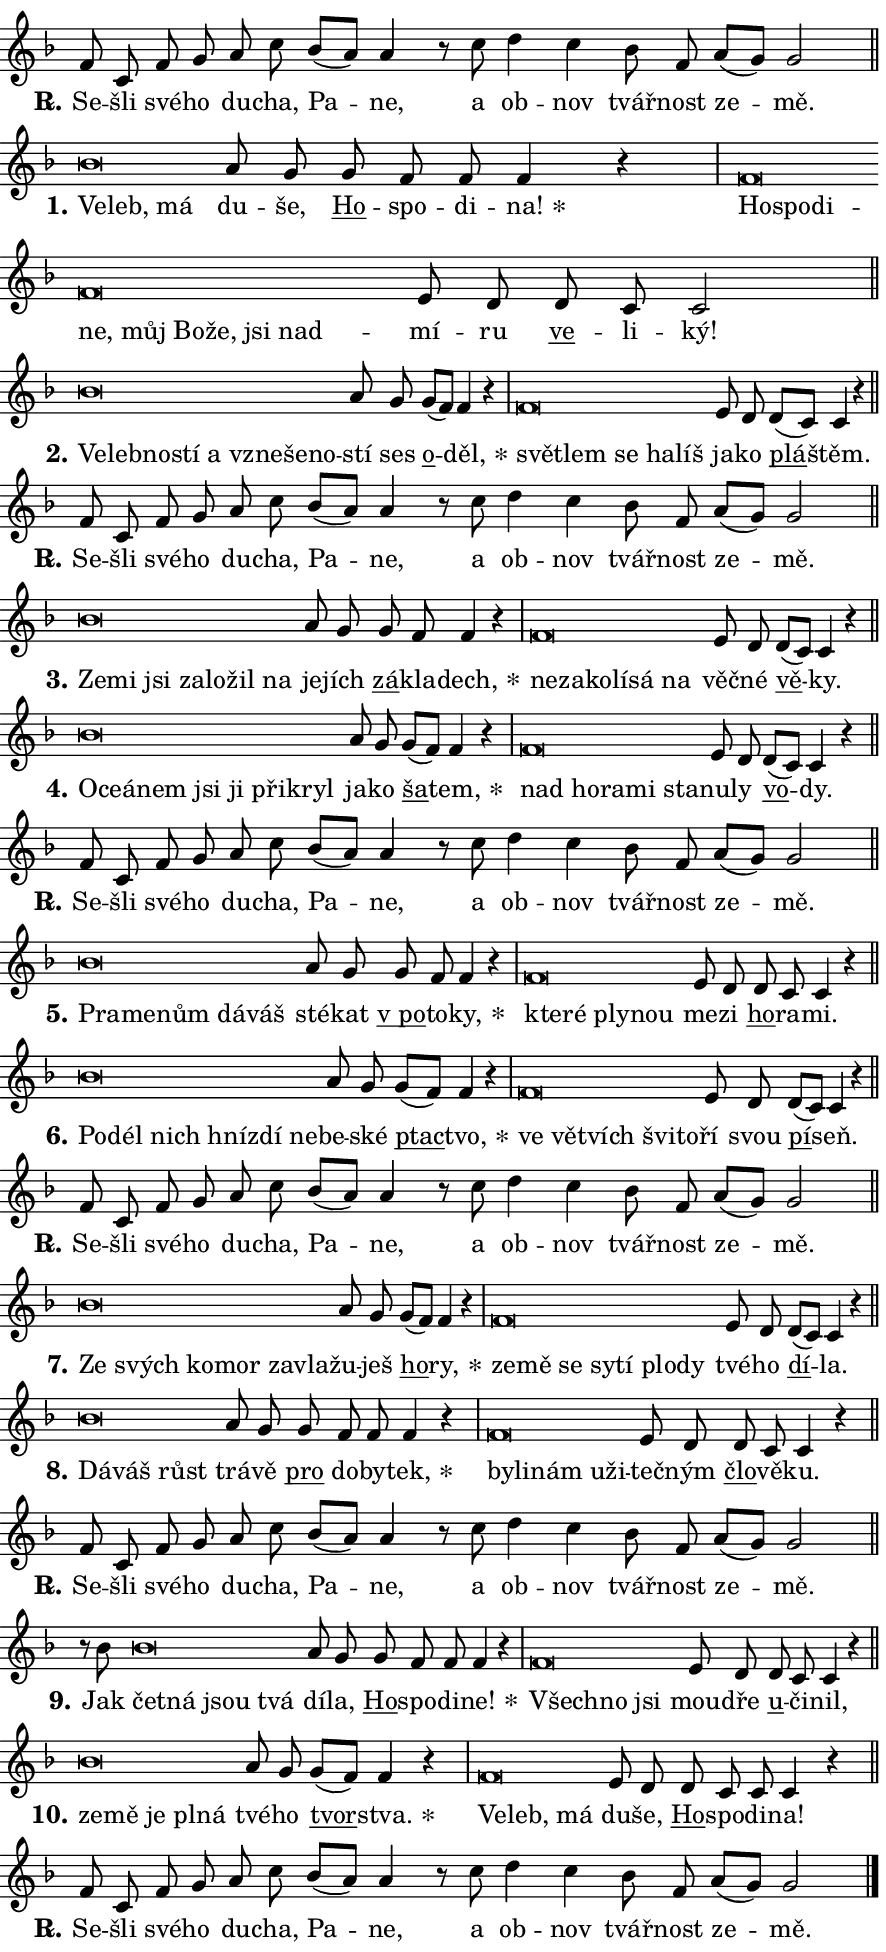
\version "2.24.0"
\header { tagline = "" }
\paper {
  indent = 0\cm
  top-margin = 0\cm
  right-margin = 0.13\cm % to fit lyric hyphens
  bottom-margin = 0\cm
  left-margin = 0\cm
  paper-width = 15\cm
  page-breaking = #ly:one-page-breaking
  system-system-spacing.basic-distance = #11
  score-system-spacing.basic-distance = #11
  ragged-last = ##f
}


%% Author: Thomas Morley
%% https://lists.gnu.org/archive/html/lilypond-user/2020-05/msg00002.html
#(define (line-position grob)
"Returns position of @var[grob} in current system:
   @code{'start}, if at first time-step
   @code{'end}, if at last time-step
   @code{'middle} otherwise
"
  (let* ((col (ly:item-get-column grob))
         (ln (ly:grob-object col 'left-neighbor))
         (rn (ly:grob-object col 'right-neighbor))
         (col-to-check-left (if (ly:grob? ln) ln col))
         (col-to-check-right (if (ly:grob? rn) rn col))
         (break-dir-left
           (and
             (ly:grob-property col-to-check-left 'non-musical #f)
             (ly:item-break-dir col-to-check-left)))
         (break-dir-right
           (and
             (ly:grob-property col-to-check-right 'non-musical #f)
             (ly:item-break-dir col-to-check-right))))
        (cond ((eqv? 1 break-dir-left) 'start)
              ((eqv? -1 break-dir-right) 'end)
              (else 'middle))))

#(define (tranparent-at-line-position vctor)
  (lambda (grob)
  "Relying on @code{line-position} select the relevant enry from @var{vctor}.
Used to determine transparency,"
    (case (line-position grob)
      ((end) (not (vector-ref vctor 0)))
      ((middle) (not (vector-ref vctor 1)))
      ((start) (not (vector-ref vctor 2))))))

noteHeadBreakVisibility =
#(define-music-function (break-visibility)(vector?)
"Makes @code{NoteHead}s transparent relying on @var{break-visibility}"
#{
  \override NoteHead.transparent =
    #(tranparent-at-line-position break-visibility)
#})

#(define delete-ledgers-for-transparent-note-heads
  (lambda (grob)
    "Reads whether a @code{NoteHead} is transparent.
If so this @code{NoteHead} is removed from @code{'note-heads} from
@var{grob}, which is supposed to be @code{LedgerLineSpanner}.
As a result ledgers are not printed for this @code{NoteHead}"
    (let* ((nhds-array (ly:grob-object grob 'note-heads))
           (nhds-list
             (if (ly:grob-array? nhds-array)
                 (ly:grob-array->list nhds-array)
                 '()))
           ;; Relies on the transparent-property being done before
           ;; Staff.LedgerLineSpanner.after-line-breaking is executed.
           ;; This is fragile ...
           (to-keep
             (remove
               (lambda (nhd)
                 (ly:grob-property nhd 'transparent #f))
               nhds-list)))
      ;; TODO find a better method to iterate over grob-arrays, similiar
      ;; to filter/remove etc for lists
      ;; For now rebuilt from scratch
      (set! (ly:grob-object grob 'note-heads)  '())
      (for-each
        (lambda (nhd)
          (ly:pointer-group-interface::add-grob grob 'note-heads nhd))
        to-keep))))

squashNotes = {
  \override NoteHead.X-extent = #'(-0.2 . 0.2)
  \override NoteHead.Y-extent = #'(-0.75 . 0)
  \override NoteHead.stencil =
    #(lambda (grob)
       (let ((pos (ly:grob-property grob 'staff-position)))
         (begin
           (if (< pos -7) (display "ERROR: Lower brevis then expected\n") (display ""))
           (if (<= pos -6) ly:text-interface::print ly:note-head::print))))
}
unSquashNotes = {
  \revert NoteHead.X-extent
  \revert NoteHead.Y-extent
  \revert NoteHead.stencil
}

hideNotes = \noteHeadBreakVisibility #begin-of-line-visible
unHideNotes = \noteHeadBreakVisibility #all-visible

% work-around for resetting accidentals
% https://lilypond.org/doc/v2.23/Documentation/notation/displaying-rhythms#unmetered-music
cadenzaMeasure = {
  \cadenzaOff
  \partial 1024 s1024
  \cadenzaOn
}

#(define-markup-command (accent layout props text) (markup?)
  "Underline accented syllable"
  (interpret-markup layout props
    #{\markup \override #'(offset . 4.3) \underline { #text }#}))

responsum = \markup \concat {
  "R" \hspace #-1.05 \path #0.1 #'((moveto 0 0.07) (lineto 0.9 0.8)) \hspace #0.05 "."
}

spaceSize = #0.6828661417322834 % exact space size for TeX Gyre Schola

\layout {
  \context {
    \Staff
    \remove "Time_signature_engraver"
    \override LedgerLineSpanner.after-line-breaking = #delete-ledgers-for-transparent-note-heads
  }
  \context {
    \Lyrics {
      \override LyricSpace.minimum-distance = \spaceSize
      \override LyricText.font-name = #"TeX Gyre Schola"
      \override LyricText.font-size = 1
      \override StanzaNumber.font-name = #"TeX Gyre Schola Bold"
      \override StanzaNumber.font-size = 1
    }
  }
  \context {
    \Score 
    \override NoteHead.text =
      #(lambda (grob) 
        (let ((pos (ly:grob-property grob 'staff-position)))
          #{\markup {
            \combine
              \halign #-0.55 \raise #(if (= pos -6) 0 0.5) \override #'(thickness . 2) \draw-line #'(3.2 . 0)
              \musicglyph "noteheads.sM1"
          }#}))
  }
}

% magnetic-lyrics.ily
%
%   written by
%     Jean Abou Samra <jean@abou-samra.fr>
%     Werner Lemberg <wl@gnu.org>
%
%   adapted by
%     Jiri Hon <jiri.hon@gmail.com>
%
% Version 2022-Apr-15

% https://www.mail-archive.com/lilypond-user@gnu.org/msg149350.html

#(define (Left_hyphen_pointer_engraver context)
   "Collect syllable-hyphen-syllable occurrences in lyrics and store
them in properties.  This engraver only looks to the left.  For
example, if the lyrics input is @code{foo -- bar}, it does the
following.

@itemize @bullet
@item
Set the @code{text} property of the @code{LyricHyphen} grob between
@q{foo} and @q{bar} to @code{foo}.

@item
Set the @code{left-hyphen} property of the @code{LyricText} grob with
text @q{foo} to the @code{LyricHyphen} grob between @q{foo} and
@q{bar}.
@end itemize

Use this auxiliary engraver in combination with the
@code{lyric-@/text::@/apply-@/magnetic-@/offset!} hook."
   (let ((hyphen #f)
         (text #f))
     (make-engraver
      (acknowledgers
       ((lyric-syllable-interface engraver grob source-engraver)
        (set! text grob)))
      (end-acknowledgers
       ((lyric-hyphen-interface engraver grob source-engraver)
        ;(when (not (grob::has-interface grob 'lyric-space-interface))
          (set! hyphen grob)));)
      ((stop-translation-timestep engraver)
       (when (and text hyphen)
         (ly:grob-set-object! text 'left-hyphen hyphen))
       (set! text #f)
       (set! hyphen #f)))))

#(define (lyric-text::apply-magnetic-offset! grob)
   "If the space between two syllables is less than the value in
property @code{LyricText@/.details@/.squash-threshold}, move the right
syllable to the left so that it gets concatenated with the left
syllable.

Use this function as a hook for
@code{LyricText@/.after-@/line-@/breaking} if the
@code{Left_@/hyphen_@/pointer_@/engraver} is active."
   (let ((hyphen (ly:grob-object grob 'left-hyphen #f)))
     (when hyphen
       (let ((left-text (ly:spanner-bound hyphen LEFT)))
         (when (grob::has-interface left-text 'lyric-syllable-interface)
           (let* ((common (ly:grob-common-refpoint grob left-text X))
                  (this-x-ext (ly:grob-extent grob common X))
                  (left-x-ext
                   (begin
                     ;; Trigger magnetism for left-text.
                     (ly:grob-property left-text 'after-line-breaking)
                     (ly:grob-extent left-text common X)))
                  ;; `delta` is the gap width between two syllables.
                  (delta (- (interval-start this-x-ext)
                            (interval-end left-x-ext)))
                  (details (ly:grob-property grob 'details))
                  (threshold (assoc-get 'squash-threshold details 0.2)))
             (when (< delta threshold)
               (let* (;; We have to manipulate the input text so that
                      ;; ligatures crossing syllable boundaries are not
                      ;; disabled.  For languages based on the Latin
                      ;; script this is essentially a beautification.
                      ;; However, for non-Western scripts it can be a
                      ;; necessity.
                      (lt (ly:grob-property left-text 'text))
                      (rt (ly:grob-property grob 'text))
                      (is-space (grob::has-interface hyphen 'lyric-space-interface))
                      (space (if is-space " " ""))
                      (extra-delta (if is-space spaceSize 0))
                      ;; Append new syllable.
                      (ltrt-space (if (and (string? lt) (string? rt))
                                (string-append lt space rt)
                                (make-concat-markup (list lt space rt))))
                      ;; Right-align `ltrt` to the right side.
                      (ltrt-space-markup (grob-interpret-markup
                               grob
                               (make-translate-markup
                                (cons (interval-length this-x-ext) 0)
                                (make-right-align-markup ltrt-space)))))
                 (begin
                   ;; Don't print `left-text`.
                   (ly:grob-set-property! left-text 'stencil #f)
                   ;; Set text and stencil (which holds all collected
                   ;; syllables so far) and shift it to the left.
                   (ly:grob-set-property! grob 'text ltrt-space)
                   (ly:grob-set-property! grob 'stencil ltrt-space-markup)
                   (ly:grob-translate-axis! grob (- (- delta extra-delta)) X))))))))))


#(define (lyric-hyphen::displace-bounds-first grob)
   ;; Make very sure this callback isn't triggered too early.
   (let ((left (ly:spanner-bound grob LEFT))
         (right (ly:spanner-bound grob RIGHT)))
     (ly:grob-property left 'after-line-breaking)
     (ly:grob-property right 'after-line-breaking)
     (ly:lyric-hyphen::print grob)))

squashThreshold = #0.4

\layout {
  \context {
    \Lyrics
    \consists #Left_hyphen_pointer_engraver
    \override LyricText.after-line-breaking =
      #lyric-text::apply-magnetic-offset!
    \override LyricHyphen.stencil = #lyric-hyphen::displace-bounds-first
    \override LyricText.details.squash-threshold = \squashThreshold
    \override LyricHyphen.minimum-distance = 0
    \override LyricHyphen.minimum-length = \squashThreshold
  }
}

squashText = \override LyricText.details.squash-threshold = 9999
unSquashText = \override LyricText.details.squash-threshold = \squashThreshold

leftText = \override LyricText.self-alignment-X = #LEFT
unLeftText = \revert LyricText.self-alignment-X

starOffset = #(lambda (grob) 
                (let ((x_offset (ly:self-alignment-interface::aligned-on-x-parent grob)))
                  (if (= x_offset 0) 0 (+ x_offset 1.2))))

star = #(define-music-function (syllable)(string?)
"Append star separator at the end of a syllable"
#{
  \once \override LyricText.X-offset = #starOffset
  \lyricmode { \markup {
    #syllable
    \override #'((font-name . "TeX Gyre Schola Bold")) \hspace #0.2 \lower #0.65 \larger "*"
  } }
#})

starAccent = #(define-music-function (syllable)(string?)
"Append star separator at the end of a syllable and make accent"
#{
  \once \override LyricText.X-offset = #starOffset
  \lyricmode { \markup {
    \accent #syllable
    \override #'((font-name . "TeX Gyre Schola Bold")) \hspace #0.2 \lower #0.65 \larger "*"
  } }
#})

breath = #(define-music-function (syllable)(string?)
"Append breathing indicator at the end of a syllable"
#{
  \lyricmode { \markup { #syllable "+" } }
#})

optionalBreath = #(define-music-function (syllable)(string?)
"Append optional breathing indicator at the end of a syllable"
#{
  \lyricmode { \markup { #syllable "(+)" } }
#})


\score {
    <<
        \new Voice = "melody" { \cadenzaOn \key f \major \relative { f'8 c f g a c \bar "" bes[( a)] a4 \bar "" r8 c d4 c \bar "" bes8 f \bar "" a[( g)] g2 \cadenzaMeasure \bar "||" \break } }
        \new Lyrics \lyricsto "melody" { \lyricmode { \set stanza = \responsum
Se -- šli své -- ho du -- cha, Pa -- ne, a ob -- nov tvář -- nost ze -- mě. } }
    >>
    \layout {}
}

\score {
    <<
        \new Voice = "melody" { \cadenzaOn \key f \major \relative { \squashNotes bes'\breve*1/16 \hideNotes \breve*1/16 \breve*1/16 \bar "" \unHideNotes \unSquashNotes a8 g \bar "" g f f f4 r \cadenzaMeasure \bar "|" \squashNotes f\breve*1/16 \hideNotes \breve*1/16 \bar "" \breve*1/16 \bar "" \breve*1/16 \bar "" \breve*1/16 \bar "" \breve*1/16 \bar "" \breve*1/16 \bar "" \breve*1/16 \breve*1/16 \bar "" \unHideNotes \unSquashNotes e8 d \bar "" d c c2 \cadenzaMeasure \bar "||" \break } }
        \new Lyrics \lyricsto "melody" { \lyricmode { \set stanza = "1."
\leftText Ve -- \squashText leb, má \unLeftText \unSquashText du -- še, \markup \accent Ho -- spo -- di -- \star na! \leftText Ho -- \squashText spo -- di -- ne, můj Bo -- že, jsi nad -- \unLeftText \unSquashText mí -- ru \markup \accent ve -- li -- ký! } }
    >>
    \layout {}
}

\score {
    <<
        \new Voice = "melody" { \cadenzaOn \key f \major \relative { \squashNotes bes'\breve*1/16 \hideNotes \breve*1/16 \bar "" \breve*1/16 \bar "" \breve*1/16 \bar "" \breve*1/16 \bar "" \breve*1/16 \bar "" \breve*1/16 \breve*1/16 \bar "" \unHideNotes \unSquashNotes a8 g \bar "" g[( f)] f4 r \cadenzaMeasure \bar "|" \squashNotes f\breve*1/16 \hideNotes \breve*1/16 \bar "" \breve*1/16 \bar "" \breve*1/16 \breve*1/16 \bar "" \unHideNotes \unSquashNotes e8 d \bar "" d[( c)] c4 r \cadenzaMeasure \bar "||" \break } }
        \new Lyrics \lyricsto "melody" { \lyricmode { \set stanza = "2."
\leftText Ve -- \squashText leb -- no -- stí a vzne -- še -- no -- \unLeftText \unSquashText stí ses \markup \accent o -- \star děl, \leftText svě -- \squashText tlem se ha -- líš \unLeftText \unSquashText ja -- ko \markup \accent plá -- štěm. } }
    >>
    \layout {}
}

\score {
    <<
        \new Voice = "melody" { \cadenzaOn \key f \major \relative { f'8 c f g a c \bar "" bes[( a)] a4 \bar "" r8 c d4 c \bar "" bes8 f \bar "" a[( g)] g2 \cadenzaMeasure \bar "||" \break } }
        \new Lyrics \lyricsto "melody" { \lyricmode { \set stanza = \responsum
Se -- šli své -- ho du -- cha, Pa -- ne, a ob -- nov tvář -- nost ze -- mě. } }
    >>
    \layout {}
}

\score {
    <<
        \new Voice = "melody" { \cadenzaOn \key f \major \relative { \squashNotes bes'\breve*1/16 \hideNotes \breve*1/16 \bar "" \breve*1/16 \bar "" \breve*1/16 \bar "" \breve*1/16 \bar "" \breve*1/16 \breve*1/16 \bar "" \unHideNotes \unSquashNotes a8 g \bar "" g f f4 r \cadenzaMeasure \bar "|" \squashNotes f\breve*1/16 \hideNotes \breve*1/16 \bar "" \breve*1/16 \bar "" \breve*1/16 \bar "" \breve*1/16 \breve*1/16 \bar "" \unHideNotes \unSquashNotes e8 d \bar "" d[( c)] c4 r \cadenzaMeasure \bar "||" \break } }
        \new Lyrics \lyricsto "melody" { \lyricmode { \set stanza = "3."
\leftText Ze -- \squashText mi jsi za -- lo -- žil na \unLeftText \unSquashText je -- jích \markup \accent zá -- kla -- \star dech, \leftText ne -- \squashText za -- ko -- lí -- sá na \unLeftText \unSquashText věč -- né \markup \accent vě -- ky. } }
    >>
    \layout {}
}

\score {
    <<
        \new Voice = "melody" { \cadenzaOn \key f \major \relative { \squashNotes bes'\breve*1/16 \hideNotes \breve*1/16 \bar "" \breve*1/16 \bar "" \breve*1/16 \bar "" \breve*1/16 \bar "" \breve*1/16 \bar "" \breve*1/16 \breve*1/16 \bar "" \unHideNotes \unSquashNotes a8 g \bar "" g[( f)] f4 r \cadenzaMeasure \bar "|" \squashNotes f\breve*1/16 \hideNotes \breve*1/16 \bar "" \breve*1/16 \bar "" \breve*1/16 \breve*1/16 \bar "" \unHideNotes \unSquashNotes e8 d \bar "" d[( c)] c4 r \cadenzaMeasure \bar "||" \break } }
        \new Lyrics \lyricsto "melody" { \lyricmode { \set stanza = "4."
\leftText O -- \squashText ce -- á -- nem jsi ji při -- kryl \unLeftText \unSquashText ja -- ko \markup \accent ša -- \star tem, \leftText nad \squashText ho -- ra -- mi sta -- \unLeftText \unSquashText nu -- ly \markup \accent vo -- dy. } }
    >>
    \layout {}
}

\score {
    <<
        \new Voice = "melody" { \cadenzaOn \key f \major \relative { f'8 c f g a c \bar "" bes[( a)] a4 \bar "" r8 c d4 c \bar "" bes8 f \bar "" a[( g)] g2 \cadenzaMeasure \bar "||" \break } }
        \new Lyrics \lyricsto "melody" { \lyricmode { \set stanza = \responsum
Se -- šli své -- ho du -- cha, Pa -- ne, a ob -- nov tvář -- nost ze -- mě. } }
    >>
    \layout {}
}

\score {
    <<
        \new Voice = "melody" { \cadenzaOn \key f \major \relative { \squashNotes bes'\breve*1/16 \hideNotes \breve*1/16 \bar "" \breve*1/16 \bar "" \breve*1/16 \breve*1/16 \bar "" \unHideNotes \unSquashNotes a8 g \bar "" g f f4 r \cadenzaMeasure \bar "|" \squashNotes f\breve*1/16 \hideNotes \breve*1/16 \bar "" \breve*1/16 \breve*1/16 \bar "" \unHideNotes \unSquashNotes e8 d \bar "" d c c4 r \cadenzaMeasure \bar "||" \break } }
        \new Lyrics \lyricsto "melody" { \lyricmode { \set stanza = "5."
\leftText Pra -- \squashText me -- nům dá -- váš \unLeftText \unSquashText sté -- kat \markup \accent "v po" -- to -- \star ky, \leftText kte -- \squashText ré ply -- nou \unLeftText \unSquashText me -- zi \markup \accent ho -- ra -- mi. } }
    >>
    \layout {}
}

\score {
    <<
        \new Voice = "melody" { \cadenzaOn \key f \major \relative { \squashNotes bes'\breve*1/16 \hideNotes \breve*1/16 \bar "" \breve*1/16 \bar "" \breve*1/16 \bar "" \breve*1/16 \breve*1/16 \bar "" \unHideNotes \unSquashNotes a8 g \bar "" g[( f)] f4 r \cadenzaMeasure \bar "|" \squashNotes f\breve*1/16 \hideNotes \breve*1/16 \bar "" \breve*1/16 \bar "" \breve*1/16 \breve*1/16 \bar "" \unHideNotes \unSquashNotes e8 d \bar "" d[( c)] c4 r \cadenzaMeasure \bar "||" \break } }
        \new Lyrics \lyricsto "melody" { \lyricmode { \set stanza = "6."
\leftText Po -- \squashText dél nich hníz -- dí ne -- \unLeftText \unSquashText be -- ské \markup \accent ptac -- \star tvo, \leftText ve \squashText vět -- vích švi -- to -- \unLeftText \unSquashText ří svou \markup \accent pí -- seň. } }
    >>
    \layout {}
}

\score {
    <<
        \new Voice = "melody" { \cadenzaOn \key f \major \relative { f'8 c f g a c \bar "" bes[( a)] a4 \bar "" r8 c d4 c \bar "" bes8 f \bar "" a[( g)] g2 \cadenzaMeasure \bar "||" \break } }
        \new Lyrics \lyricsto "melody" { \lyricmode { \set stanza = \responsum
Se -- šli své -- ho du -- cha, Pa -- ne, a ob -- nov tvář -- nost ze -- mě. } }
    >>
    \layout {}
}

\score {
    <<
        \new Voice = "melody" { \cadenzaOn \key f \major \relative { \squashNotes bes'\breve*1/16 \hideNotes \breve*1/16 \bar "" \breve*1/16 \bar "" \breve*1/16 \bar "" \breve*1/16 \breve*1/16 \bar "" \unHideNotes \unSquashNotes a8 g \bar "" g[( f)] f4 r \cadenzaMeasure \bar "|" \squashNotes f\breve*1/16 \hideNotes \breve*1/16 \bar "" \breve*1/16 \bar "" \breve*1/16 \bar "" \breve*1/16 \bar "" \breve*1/16 \breve*1/16 \bar "" \unHideNotes \unSquashNotes e8 d \bar "" d[( c)] c4 r \cadenzaMeasure \bar "||" \break } }
        \new Lyrics \lyricsto "melody" { \lyricmode { \set stanza = "7."
\leftText Ze \squashText svých ko -- mor za -- vla -- \unLeftText \unSquashText žu -- ješ \markup \accent ho -- \star ry, \leftText ze -- \squashText mě se sy -- tí plo -- dy \unLeftText \unSquashText tvé -- ho \markup \accent dí -- la. } }
    >>
    \layout {}
}

\score {
    <<
        \new Voice = "melody" { \cadenzaOn \key f \major \relative { \squashNotes bes'\breve*1/16 \hideNotes \breve*1/16 \breve*1/16 \bar "" \unHideNotes \unSquashNotes a8 g \bar "" g f f f4 r \cadenzaMeasure \bar "|" \squashNotes f\breve*1/16 \hideNotes \breve*1/16 \bar "" \breve*1/16 \bar "" \breve*1/16 \breve*1/16 \bar "" \unHideNotes \unSquashNotes e8 d \bar "" d c c4 r \cadenzaMeasure \bar "||" \break } }
        \new Lyrics \lyricsto "melody" { \lyricmode { \set stanza = "8."
\leftText Dá -- \squashText váš růst \unLeftText \unSquashText trá -- vě \markup \accent pro do -- by -- \star tek, \leftText by -- \squashText li -- nám u -- ži -- \unLeftText \unSquashText teč -- ným \markup \accent člo -- vě -- ku. } }
    >>
    \layout {}
}

\score {
    <<
        \new Voice = "melody" { \cadenzaOn \key f \major \relative { f'8 c f g a c \bar "" bes[( a)] a4 \bar "" r8 c d4 c \bar "" bes8 f \bar "" a[( g)] g2 \cadenzaMeasure \bar "||" \break } }
        \new Lyrics \lyricsto "melody" { \lyricmode { \set stanza = \responsum
Se -- šli své -- ho du -- cha, Pa -- ne, a ob -- nov tvář -- nost ze -- mě. } }
    >>
    \layout {}
}

\score {
    <<
        \new Voice = "melody" { \cadenzaOn \key f \major \relative { r8 bes' \squashNotes bes\breve*1/16 \hideNotes \breve*1/16 \bar "" \breve*1/16 \breve*1/16 \bar "" \unHideNotes \unSquashNotes a8 g \bar "" g f f f4 r \cadenzaMeasure \bar "|" \squashNotes f\breve*1/16 \hideNotes \breve*1/16 \breve*1/16 \bar "" \unHideNotes \unSquashNotes e8 d \bar "" d c c4 r \cadenzaMeasure \bar "||" \break } }
        \new Lyrics \lyricsto "melody" { \lyricmode { \set stanza = "9."
Jak \leftText čet -- \squashText ná jsou tvá \unLeftText \unSquashText dí -- la, \markup \accent Ho -- spo -- di -- \star ne! \leftText Všech -- \squashText no jsi \unLeftText \unSquashText mou -- dře \markup \accent u -- či -- nil, } }
    >>
    \layout {}
}

\score {
    <<
        \new Voice = "melody" { \cadenzaOn \key f \major \relative { \squashNotes bes'\breve*1/16 \hideNotes \breve*1/16 \bar "" \breve*1/16 \bar "" \breve*1/16 \breve*1/16 \bar "" \unHideNotes \unSquashNotes a8 g \bar "" g[( f)] f4 r \cadenzaMeasure \bar "|" \squashNotes f\breve*1/16 \hideNotes \breve*1/16 \breve*1/16 \bar "" \unHideNotes \unSquashNotes e8 d \bar "" d c c c4 r \cadenzaMeasure \bar "||" \break } }
        \new Lyrics \lyricsto "melody" { \lyricmode { \set stanza = "10."
\leftText ze -- \squashText mě je pl -- ná \unLeftText \unSquashText tvé -- ho \markup \accent tvor -- \star stva. \leftText Ve -- \squashText leb, má \unLeftText \unSquashText du -- še, \markup \accent Ho -- spo -- di -- na! } }
    >>
    \layout {}
}

\score {
    <<
        \new Voice = "melody" { \cadenzaOn \key f \major \relative { f'8 c f g a c \bar "" bes[( a)] a4 \bar "" r8 c d4 c \bar "" bes8 f \bar "" a[( g)] g2 \cadenzaMeasure \bar "||" \break } \bar "|." }
        \new Lyrics \lyricsto "melody" { \lyricmode { \set stanza = \responsum
Se -- šli své -- ho du -- cha, Pa -- ne, a ob -- nov tvář -- nost ze -- mě. } }
    >>
    \layout {}
}
